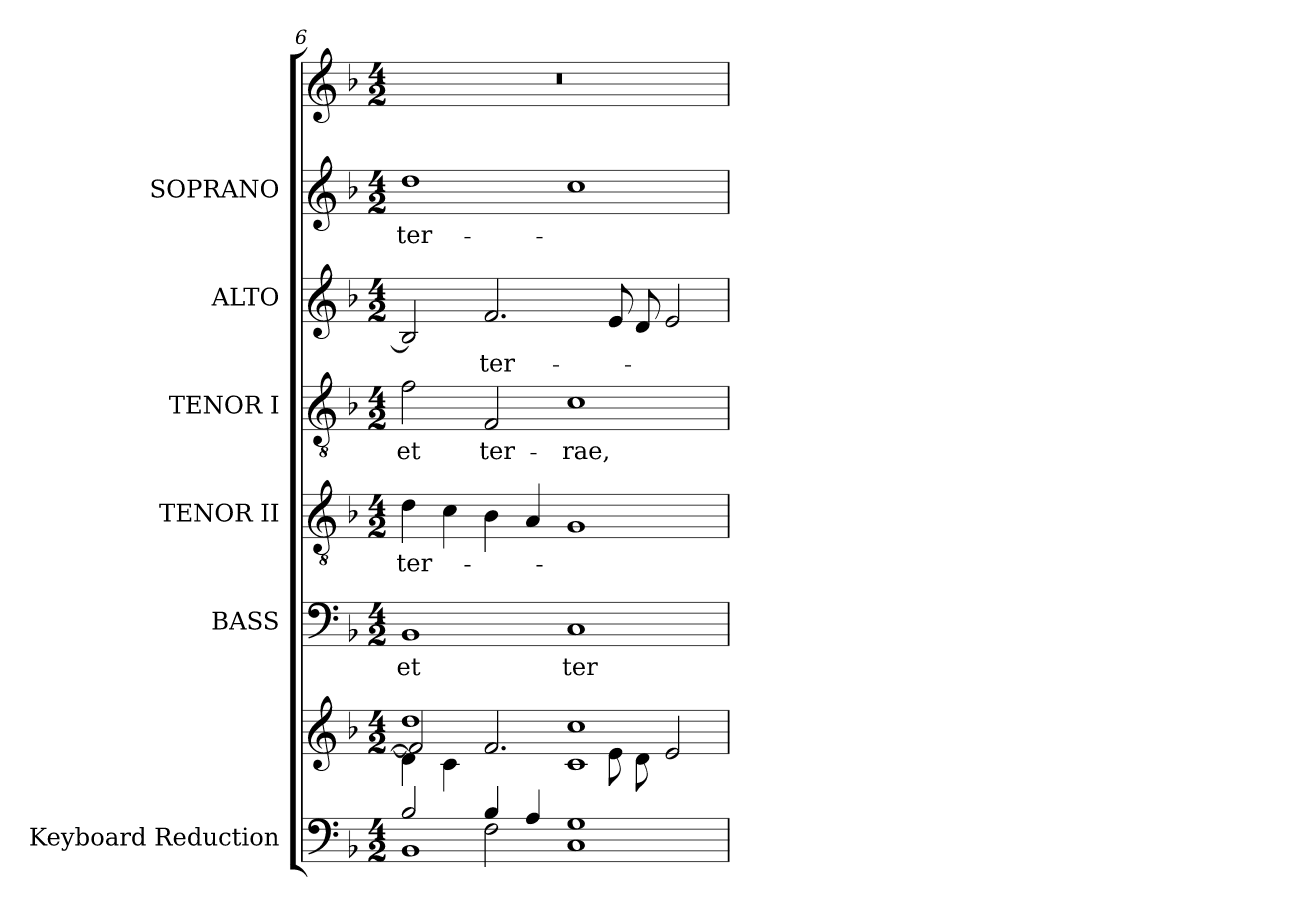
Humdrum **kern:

**kern	**kern	**kern	**text	**kern	**text	**kern	**text	**kern	**text	**kern	**text	**kern
*part7	*part7	*part6	*part6	*part5	*part5	*part4	*part4	*part3	*part3	*part2	*part2	*part1
*staff8	*staff7	*staff6	*staff6	*staff5	*staff5	*staff4	*staff4	*staff3	*staff3	*staff2	*staff2	*staff1
*I"Keyboard Reduction	*	*I"BASS	*	*I"TENOR II	*	*I"TENOR I	*	*I"ALTO	*	*I"SOPRANO	*	*
*I'Reduc.	*	*I'B.	*	*I'T. II	*	*I'T. I	*	*I'A.	*	*I'S.	*	*
*clefF4	*clefG2	*clefF4	*	*clefGv2	*	*clefGv2	*	*clefG2	*	*clefG2	*	*clefG2
*	*	*	*	*ITrd7c12	*	*ITrd7c12	*	*	*	*	*	*
*k[b-]	*k[b-]	*k[b-]	*	*k[b-]	*	*k[b-]	*	*k[b-]	*	*k[b-]	*	*k[b-]
*F:	*F:	*F:	*	*F:	*	*F:	*	*F:	*	*F:	*	*F:
*M4/2	*M4/2	*M4/2	*	*M4/2	*	*M4/2	*	*M4/2	*	*M4/2	*	*M4/2
=6	=6	=6	=6	=6	=6	=6	=6	=6	=6	=6	=6	=6
*^	*^	*	*	*	*	*	*	*	*	*	*	*
*	*^	*	*^	*	*	*	*	*	*	*	*	*	*	*
!	!	!	!	!	!	!	!LO:LY:b:color=#000000	!	!	!	!	!	!	!	!	!
!	!	!	!	!	!	!	!	!	!LO:LY:b:color=#000000	!	!	!	!	!	!	!
!	!	!	!	!	!	!	!	!	!	!	!LO:LY:b:color=#000000	!	!	!	!	!
!	!	!	!	!	!	!	!	!	!	!	!	!	!	!	!LO:LY:b:color=#000000	!LO:N:vis=1
2B-i/	1BB-i	2ryy	1ddi	4di\]	2fi/]	1BB-i	et	4Di\	ter-	2Fi\	et	2B-i/]	.	1ddi	ter-	0r
.	.	.	.	4ci\	.	.	.	4Ci\	.	.	.	.	.	.	.	.
!	!	!	!	!	!	!	!	!	!	!	!LO:LY:b:color=#000000	!	!	!	!	!
!	!	!	!	!	!	!	!	!	!	!	!	!	!LO:LY:b:color=#000000	!	!	!
4B-i/	.	2Fi\	.	2.fi/	1.ryy	.	.	4BB-i\	.	2FFi/	ter-	2.fi/	ter-	.	.	.
4Ai/	.	.	.	.	.	.	.	4AAi/	.	.	.	.	.	.	.	.
!	!	!	!	!	!	!	!LO:LY:b:color=#000000	!	!	!	!	!	!	!	!	!
!	!	!	!	!	!	!	!	!	!	!	!LO:LY:b:color=#000000	!	!	!	!	!
1Gi	1Ci	1ryy	1ci 1cci	.	.	1Ci	ter-	1GGi	.	1Ci	-rae,	.	.	1cci	.	.
.	.	.	.	8ei\	.	.	.	.	.	.	.	8ei/	.	.	.	.
.	.	.	.	8di\	.	.	.	.	.	.	.	8di/	.	.	.	.
.	.	.	.	2ei/	.	.	.	.	.	.	.	2ei/	.	.	.	.
*v	*v	*v	*	*	*	*	*	*	*	*	*	*	*	*	*	*
*	*v	*v	*v	*	*	*	*	*	*	*	*	*	*	*
=	=	=	=	=	=	=	=	=	=	=	=	=
*-	*-	*-	*-	*-	*-	*-	*-	*-	*-	*-	*-	*-
